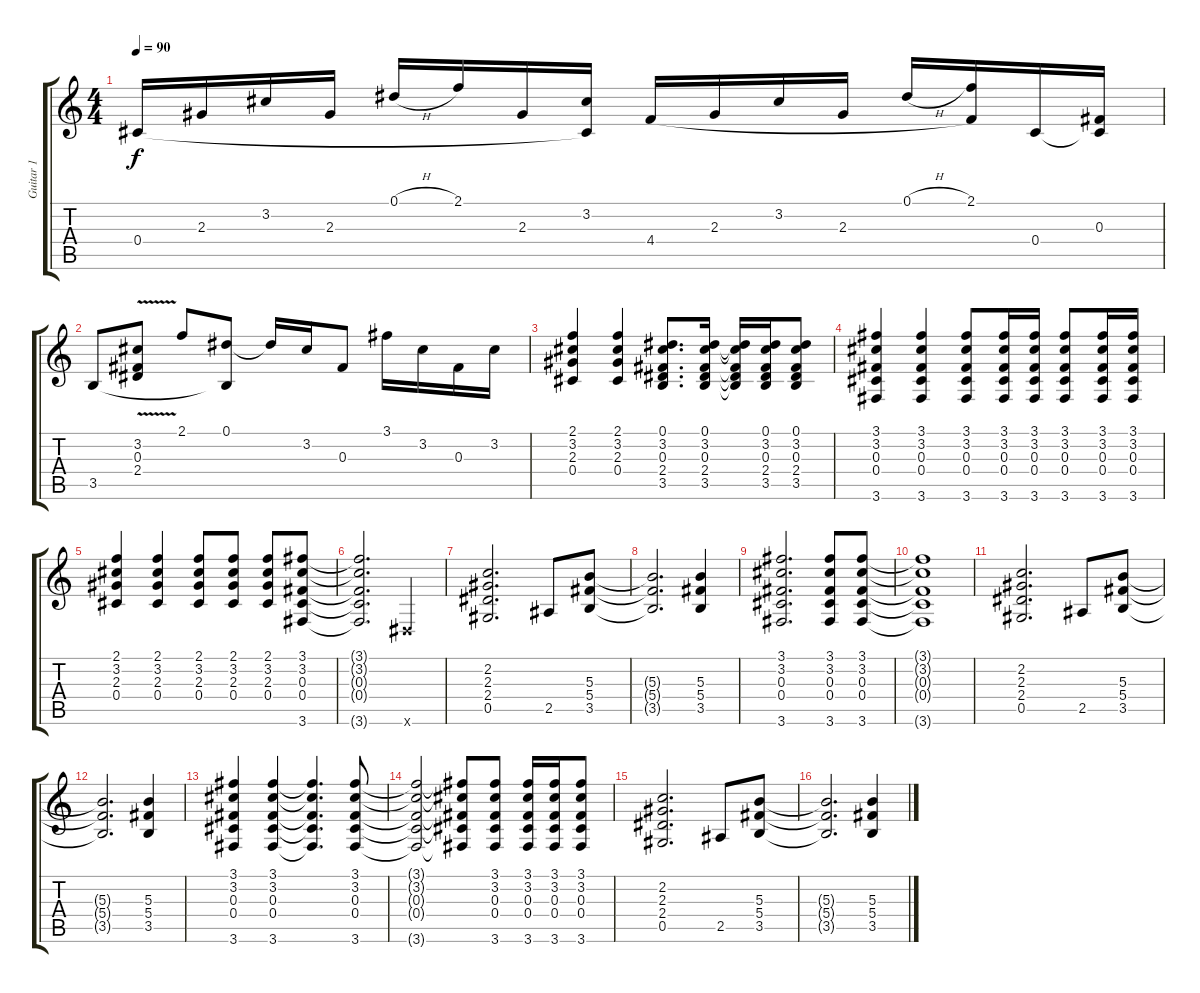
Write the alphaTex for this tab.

\track ("Guitar 1" "Guitar 1") {instrument electricguitarclean}
\staff {score tabs}
\tuning (Eb4 Bb3 Gb3 Db3 Ab2 Eb2) {hide}
\ts (4 4)
\tempo 90
\clef g2
\ks c
0.4.16{dy f} 2.3.16 3.2.16 2.3.16 0.1{h}.16 2.1.16 2.3.16 (3.2 0.4{t}).16 4.4.16 2.3.16 3.2.16 2.3.16 0.1{h}.16 (2.1 4.4{t}).16 0.4.16 (0.3 0.4{t}).16 |
3.5.8 (3.2{v} 0.3{v} 2.4{v}).8 2.1.8 (0.1 3.5{t}).8 0.1{t}.16 3.2.16 0.3.8 3.1.16 3.2.16 0.3.16 3.2.16 |
(2.1 3.2 2.3 0.4).4 (2.1 3.2 2.3 0.4).4 (0.1 3.2 0.3 2.4 3.5).8{d} (0.1 3.2 0.3 2.4 3.5).16 (0.1{t} 3.2{t} 0.3{t} 2.4{t} 3.5{t}).16 (0.1 3.2 0.3 2.4 3.5).16 (0.1 3.2 0.3 2.4 3.5).8 |
(3.1 3.2 0.3 0.4 3.6).4 (3.1 3.2 0.3 0.4 3.6).4 (3.1 3.2 0.3 0.4 3.6).8 (3.1 3.2 0.3 0.4 3.6).16 (3.1 3.2 0.3 0.4 3.6).16 (3.1 3.2 0.3 0.4 3.6).8 (3.1 3.2 0.3 0.4 3.6).16 (3.1 3.2 0.3 0.4 3.6).16 |
(2.1 3.2 2.3 0.4).4 (2.1 3.2 2.3 0.4).4 (2.1 3.2 2.3 0.4).8 (2.1 3.2 2.3 0.4).8 (2.1 3.2 2.3 0.4).8 (3.1 3.2 0.3 0.4 3.6).8 |
(3.1{t} 3.2{t} 0.3{t} 0.4{t} 3.6{t}).2{d instrument overdrivenguitar} 0.6{x}.4 |
(2.2 2.3 2.4 0.5).2{d} 2.5.8 (5.3 5.4 3.5).8 |
(5.3{t} 5.4{t} 3.5{t}).2{d} (5.3 5.4 3.5).4 |
(3.1 3.2 0.3 0.4 3.6).2{d} (3.1 3.2 0.3 0.4 3.6).8 (3.1 3.2 0.3 0.4 3.6).8 |
(3.1{t} 3.2{t} 0.3{t} 0.4{t} 3.6{t}).1 |
(2.2 2.3 2.4 0.5).2{d} 2.5.8 (5.3 5.4 3.5).8 |
(5.3{t} 5.4{t} 3.5{t}).2{d} (5.3 5.4 3.5).4 |
(3.1 3.2 0.3 0.4 3.6).4 (3.1 3.2 0.3 0.4 3.6).4 (3.1{t} 3.2{t} 0.3{t} 0.4{t} 3.6{t}).4{d} (3.1 3.2 0.3 0.4 3.6).8 |
(3.1{t} 3.2{t} 0.3{t} 0.4{t} 3.6{t}).2 (3.1{t} 3.2{t} 0.3{t} 0.4{t} 3.6{t}).8 (3.1 3.2 0.3 0.4 3.6).8 (3.1 3.2 0.3 0.4 3.6).16 (3.1 3.2 0.3 0.4 3.6).16 (3.1 3.2 0.3 0.4 3.6).8 |
(2.2 2.3 2.4 0.5).2{d} 2.5.8 (5.3 5.4 3.5).8 |
(5.3{t} 5.4{t} 3.5{t}).2{d} (5.3 5.4 3.5).4
